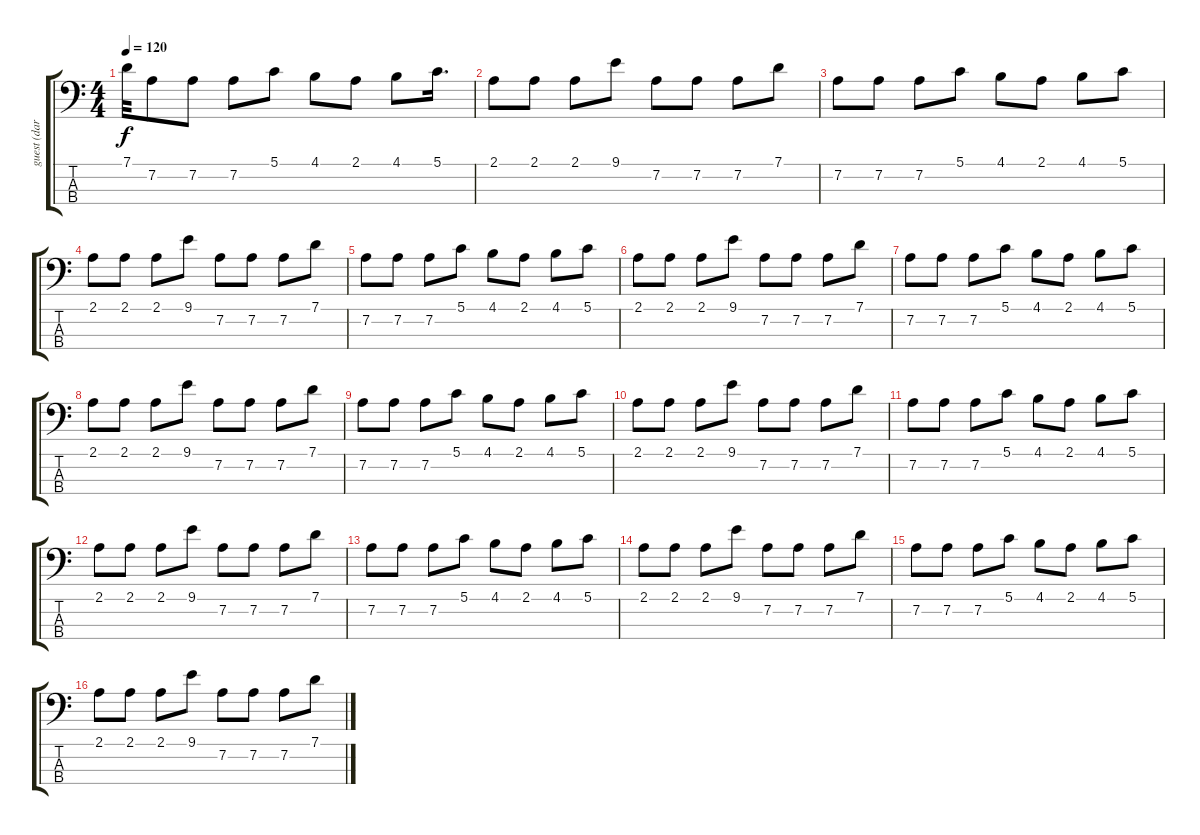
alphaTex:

\track ("guest (darin) bass" "guest (dar") {instrument electricbassfinger}
\staff {score tabs}
\tuning (G2 D2 A1 E1) {hide}
\ts (4 4)
\tempo 120
\clef f4
\ks c
7.1{t}.32{dy f} 7.2.8 7.2.8 7.2.8 5.1.8 4.1.8 2.1.8 4.1.8 5.1.16{d} |
2.1.8 2.1.8 2.1.8 9.1.8 7.2.8 7.2.8 7.2.8 7.1.8 |
7.2.8 7.2.8 7.2.8 5.1.8 4.1.8 2.1.8 4.1.8 5.1.8 |
2.1.8 2.1.8 2.1.8 9.1.8 7.2.8 7.2.8 7.2.8 7.1.8 |
7.2.8 7.2.8 7.2.8 5.1.8 4.1.8 2.1.8 4.1.8 5.1.8 |
2.1.8 2.1.8 2.1.8 9.1.8 7.2.8 7.2.8 7.2.8 7.1.8 |
7.2.8 7.2.8 7.2.8 5.1.8 4.1.8 2.1.8 4.1.8 5.1.8 |
2.1.8 2.1.8 2.1.8 9.1.8 7.2.8 7.2.8 7.2.8 7.1.8 |
7.2.8 7.2.8 7.2.8 5.1.8 4.1.8 2.1.8 4.1.8 5.1.8 |
2.1.8 2.1.8 2.1.8 9.1.8 7.2.8 7.2.8 7.2.8 7.1.8 |
7.2.8 7.2.8 7.2.8 5.1.8 4.1.8 2.1.8 4.1.8 5.1.8 |
2.1.8 2.1.8 2.1.8 9.1.8 7.2.8 7.2.8 7.2.8 7.1.8 |
7.2.8 7.2.8 7.2.8 5.1.8 4.1.8 2.1.8 4.1.8 5.1.8 |
2.1.8 2.1.8 2.1.8 9.1.8 7.2.8 7.2.8 7.2.8 7.1.8 |
7.2.8 7.2.8 7.2.8 5.1.8 4.1.8 2.1.8 4.1.8 5.1.8 |
2.1.8 2.1.8 2.1.8 9.1.8 7.2.8 7.2.8 7.2.8 7.1.8
